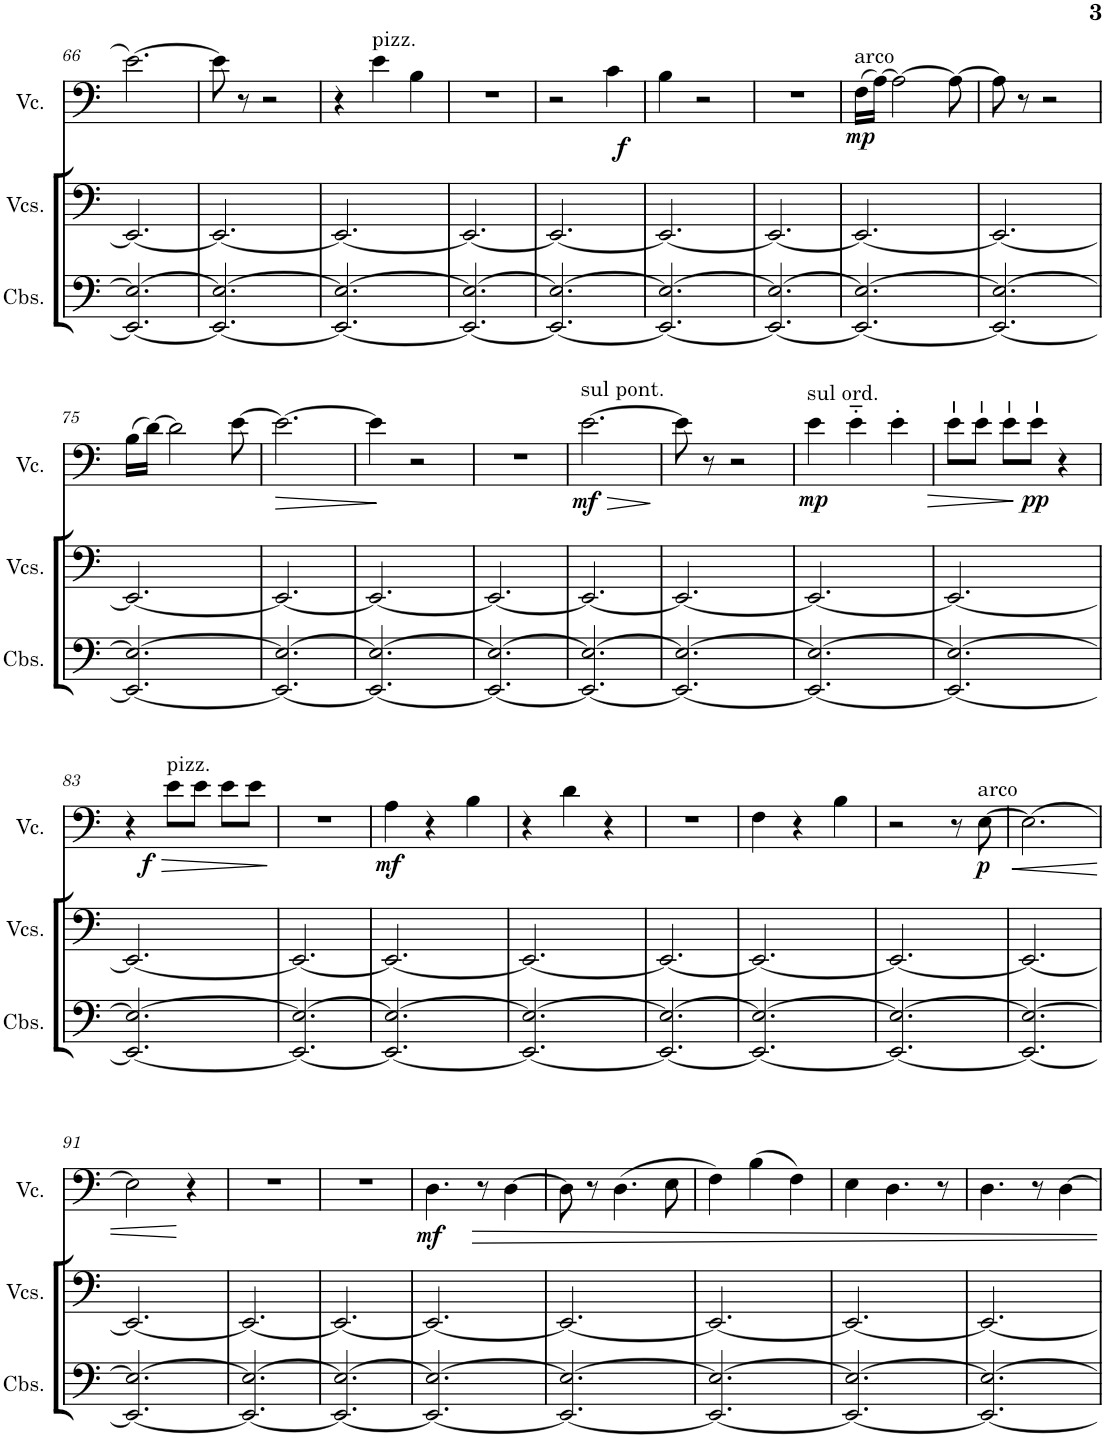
**kern	**kern	**kern	**dynam
*part3	*part2	*part1	*part1
*staff3	*staff2	*staff1	*staff1
*I"Contrabasses	*I"Violoncellos	*I"Violoncello	*
*I'Cbs.	*I'Vcs.	*I'Vc.	*
!!LO:PB:g=z
*clefF4	*clefF4	*clefF4	*
*Trd7c12	*	*	*
*k[]	*k[]	*k[]	*
*M3/4	*M3/4	*M3/4	*
=66	=66	=66	=66
2.EE/_ 2.E/_	2.EE/_	[2.e\	.
=67	=67	=67	=67
2.EE/_ 2.E/_	2.EE/_	8e\]	.
.	.	8r	.
.	.	2r	.
=68	=68	=68	=68
2.EE/_ 2.E/_	2.EE/_	4r	.
!	!	!LO:TX:a:t=pizz.	!
.	.	4e\	.
.	.	4B\	.
=69	=69	=69	=69
2.EE/_ 2.E/_	2.EE/_	2.r	.
=70	=70	=70	=70
*	*	*^	*
2.EE/_ 2.E/_	2.EE/_	2r	2ryy	.
.	.	4c\	8ryy	.
!	!	!	!	!LO:DY:b
.	.	.	8ryy	f
*	*	*v	*v	*
=71	=71	=71	=71
2.EE/_ 2.E/_	2.EE/_	4B\	.
.	.	2r	.
=72	=72	=72	=72
2.EE/_ 2.E/_	2.EE/_	2.r	.
=73	=73	=73	=73
!	!	!LO:TX:a:t=arco	!
!	!	!	!LO:DY:b
2.EE/_ 2.E/_	2.EE/_	(16F\LL	mp
.	.	[16A\JJ)	.
.	.	2A\_	.
.	.	8A\_	.
=74	=74	=74	=74
2.EE/_ 2.E/_	2.EE/_	8A\]	.
.	.	8r	.
.	.	2r	.
!!LO:LB:g=z
=75	=75	=75	=75
2.EE/_ 2.E/_	2.EE/_	(16B\LL	.
.	.	[16d\JJ)	.
.	.	2d\]	.
.	.	[8e\	.
=76	=76	=76	=76
!	!	!	!LO:HP:b
2.EE/_ 2.E/_	2.EE/_	2.e\_	>
=77	=77	=77	=77
2.EE/_ 2.E/_	2.EE/_	4e\]	.
.	.	2r	]
=78	=78	=78	=78
2.EE/_ 2.E/_	2.EE/_	2.r	.
=79	=79	=79	=79
!	!	!LO:TX:a:t=sul pont.	!
!	!	!	!LO:HP:b
!	!	!	!LO:DY:n=1:b
2.EE/_ 2.E/_	2.EE/_	[2.e\	> mf
.	.	.	]
=80	=80	=80	=80
2.EE/_ 2.E/_	2.EE/_	8e\]	.
.	.	8r	.
.	.	2r	.
=81	=81	=81	=81
!	!	!LO:TX:a:t=sul ord.	!
!	!	!	!LO:DY:b
2.EE/_ 2.E/_	2.EE/_	4e\	mp
.	.	4e\	.
.	.	4e'\	.
=82	=82	=82	=82
!	!	!	!LO:HP:b
2.EE/_ 2.E/_	2.EE/_	8e\L	>
.	.	8e\J	.
.	.	8e\L	.
!	!	!	!LO:DY:n=1:b
.	.	8e\J	] pp
.	.	4r	.
!!LO:LB:g=z
=83	=83	=83	=83
*	*	*^	*
2.EE/_ 2.E/_	2.EE/_	4r	8ryy	.
!	!	!	!	!LO:DY:b
.	.	.	2ryy	f
!	!	!LO:TX:a:t=pizz.	!	!
!	!	!	!	!LO:HP:b
.	.	8e\L	.	>
.	.	8e\J	.	.
.	.	8e\L	.	.
.	.	8e\J	8ryy	.
.	.	.	.	]
*	*	*v	*v	*
=84	=84	=84	=84
2.EE/_ 2.E/_	2.EE/_	2.r	.
=85	=85	=85	=85
!	!	!	!LO:DY:b
2.EE/_ 2.E/_	2.EE/_	4A\	mf
.	.	4r	.
.	.	4B\	.
=86	=86	=86	=86
2.EE/_ 2.E/_	2.EE/_	4r	.
.	.	4d\	.
.	.	4r	.
=87	=87	=87	=87
2.EE/_ 2.E/_	2.EE/_	2.r	.
=88	=88	=88	=88
2.EE/_ 2.E/_	2.EE/_	4F\	.
.	.	4r	.
.	.	4B\	.
=89	=89	=89	=89
2.EE/_ 2.E/_	2.EE/_	2r	.
.	.	8r	.
!	!	!LO:TX:a:t=arco	!
!	!	!	!LO:DY:b
.	.	[8E\	p
=90	=90	=90	=90
!	!	!	!LO:HP:b
2.EE/_ 2.E/_	2.EE/_	2.E\_	<
!!LO:LB:g=z
=91	=91	=91	=91
2.EE/_ 2.E/_	2.EE/_	2E\]	.
.	.	4r	[
=92	=92	=92	=92
2.EE/_ 2.E/_	2.EE/_	2.r	.
=93	=93	=93	=93
2.EE/_ 2.E/_	2.EE/_	2.r	.
=94	=94	=94	=94
!	!	!	!LO:DY:b
2.EE/_ 2.E/_	2.EE/_	4.D\	mf
.	.	8r	.
.	.	[4D\	.
=95	=95	=95	=95
2.EE/_ 2.E/_	2.EE/_	8D\]	.
.	.	8r	.
.	.	(4.D\	.
.	.	8E\	.
=96	=96	=96	=96
2.EE/_ 2.E/_	2.EE/_	4F\)	.
.	.	(4B\	.
.	.	4F\)	.
=97	=97	=97	=97
2.EE/_ 2.E/_	2.EE/_	4E\	.
.	.	4.D\	.
.	.	8r	.
=98	=98	=98	=98
2.EE/_ 2.E/_	2.EE/_	4.D\	.
.	.	8r	.
.	.	[4D\	.
=	=	=	=
*-	*-	*-	*-
